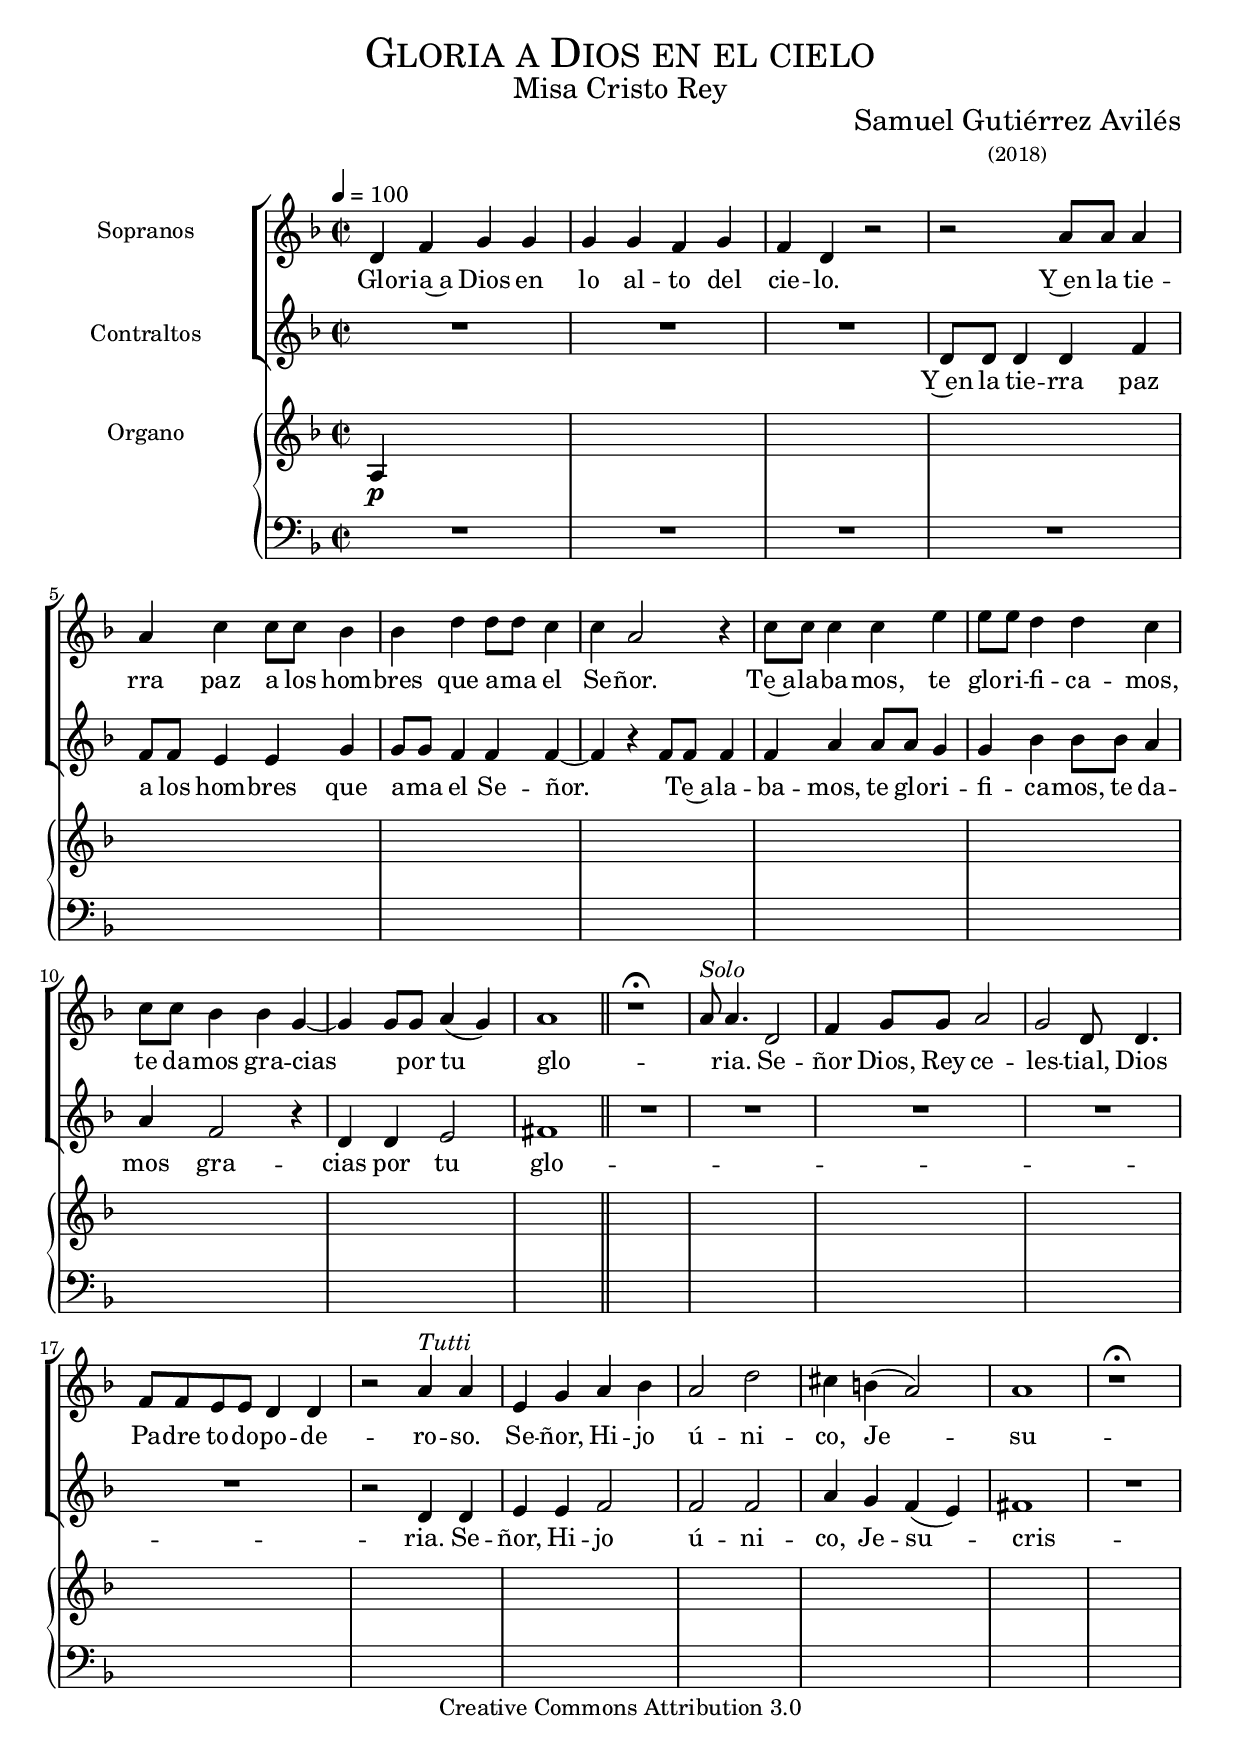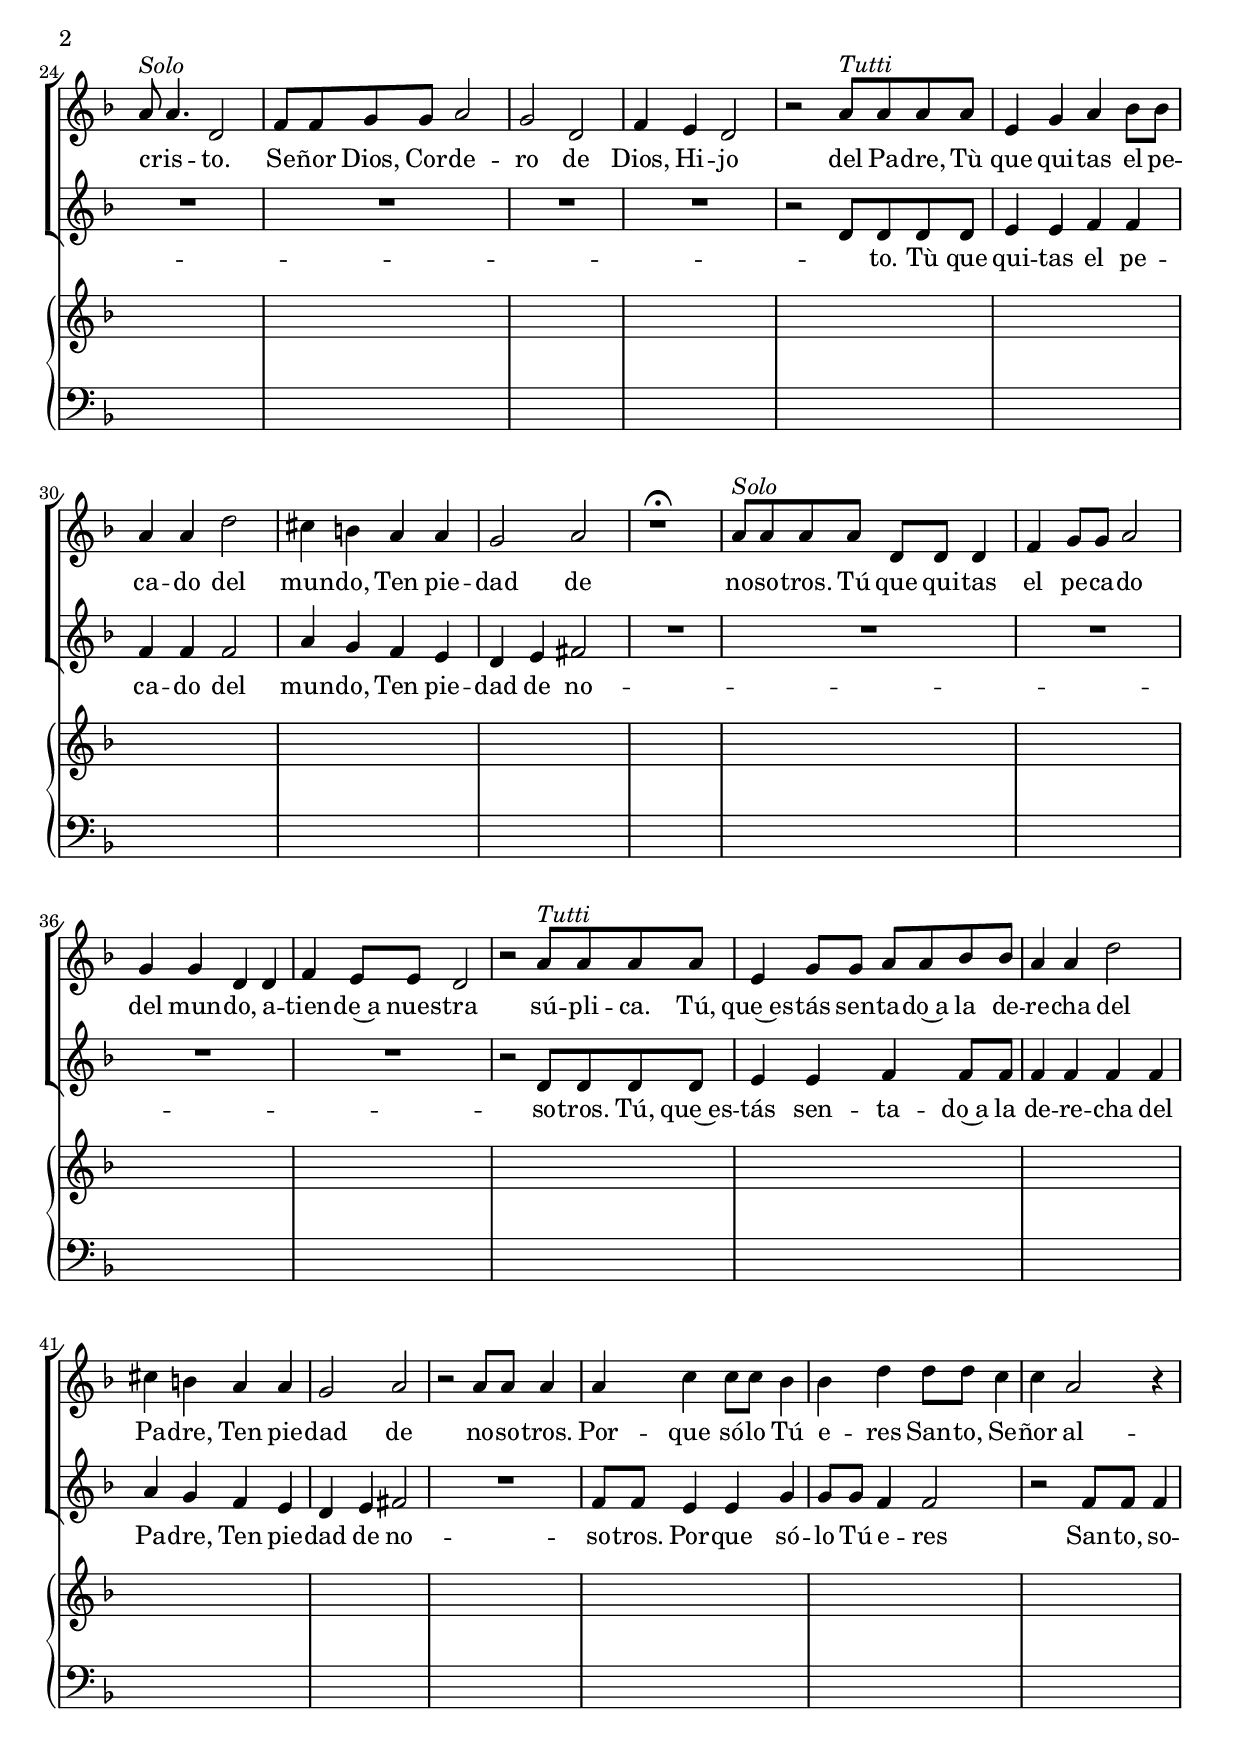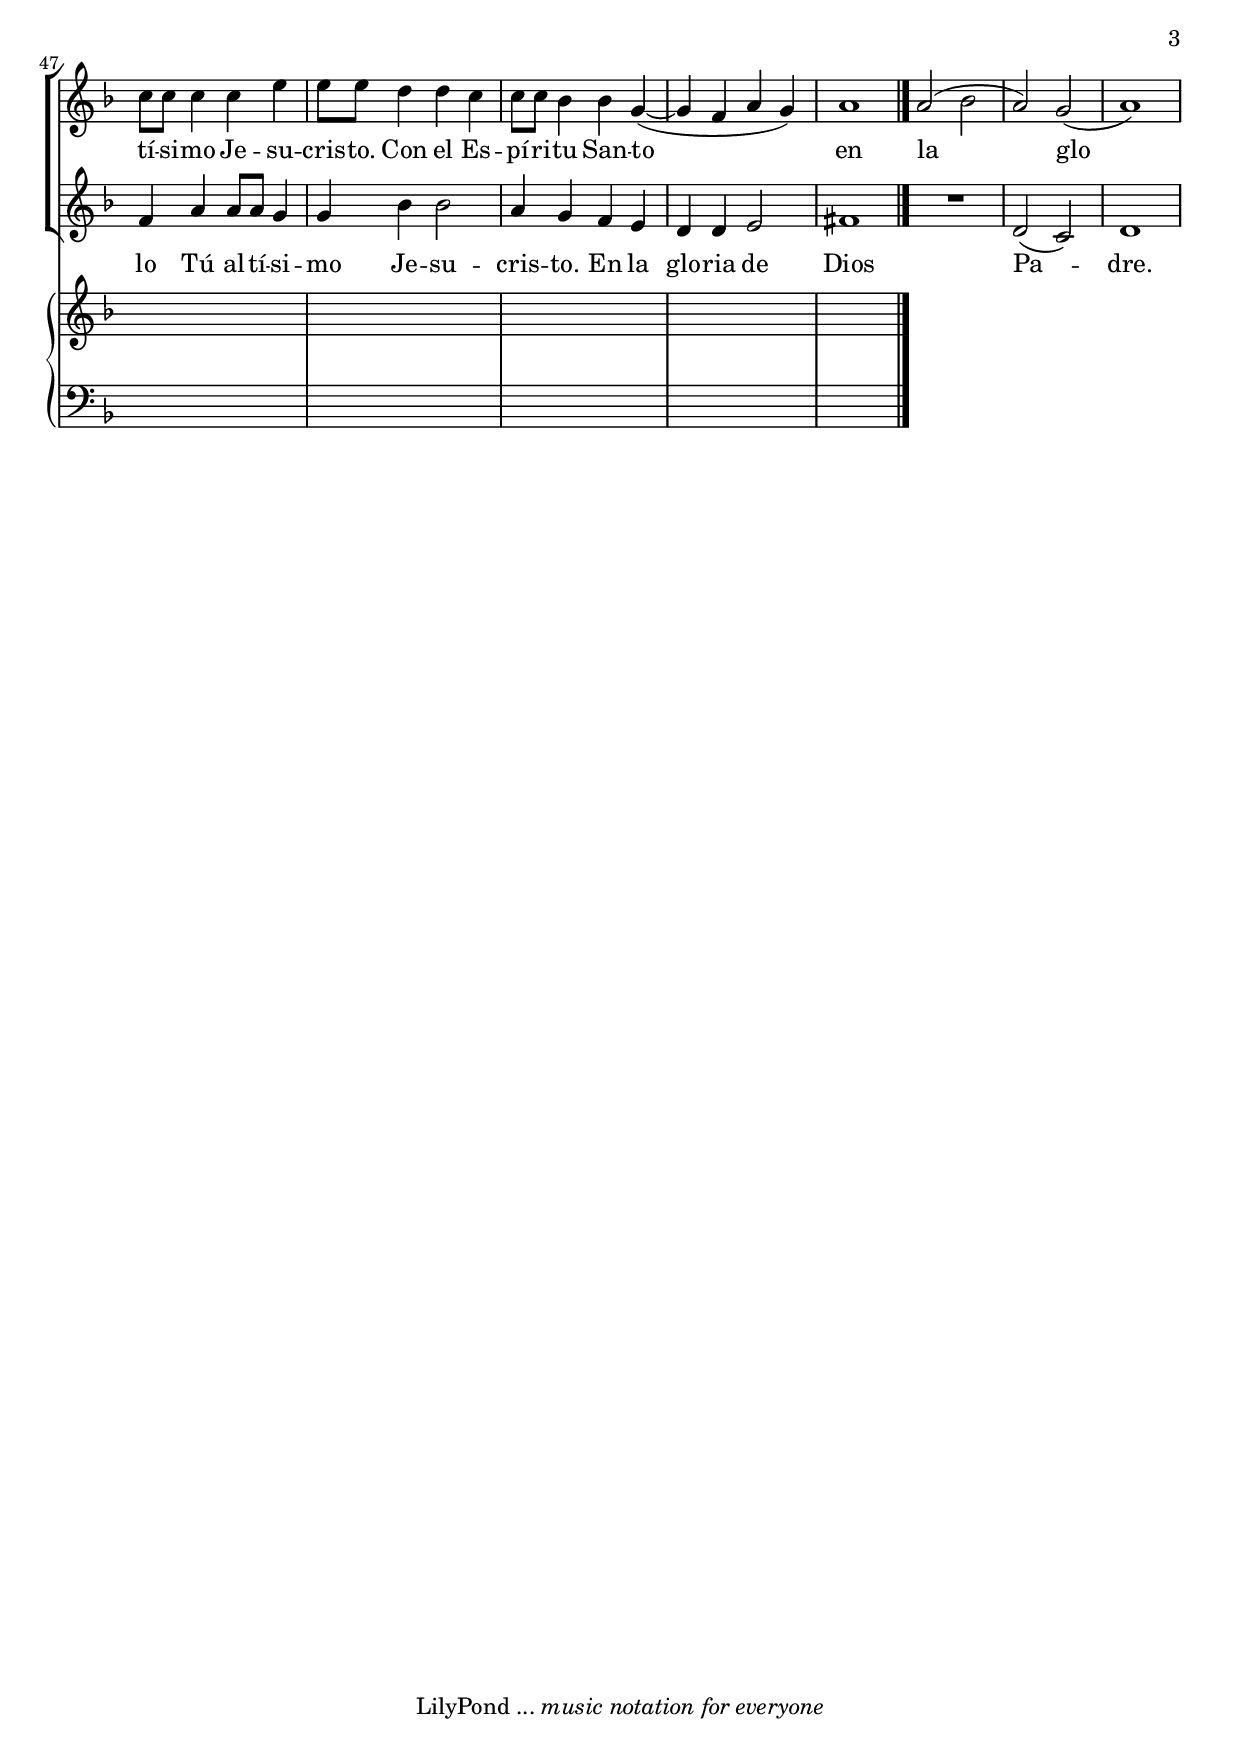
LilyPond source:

 
% ****************************************************************
%	Señor ten piedad v3 - Melodia a modo del renacimiento
%	by serach.sam@
% ****************************************************************
\language "espanol"
\version "2.19.82"

%#(set-global-staff-size 16.4)

% --- Cabecera
\markup { \fill-line { \center-column { \fontsize #5 \smallCaps "Gloria a Dios en el cielo" \fontsize #2 "Misa Cristo Rey" } } }
\markup { \fill-line { " " \center-column { \fontsize #2 "Samuel Gutiérrez Avilés" \small "(2018)" } } }
\header {
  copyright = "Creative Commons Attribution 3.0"
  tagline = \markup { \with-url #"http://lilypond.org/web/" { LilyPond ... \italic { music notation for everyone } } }
  breakbefore = ##t
}

% --- Musica

% --- Parametro globales
global = {
    \tempo 4 = 100
    \key re \minor 
    \time 2/2  
    \skip 1*51
    \bar "|."
}

cantus = \relative do'' {
    re,4 fa sol sol |
    sol4 sol fa sol |
    fa4 re r2 |
    
    r2 la'8 la la4 |
    la4 do4 do8 do sib4 |
    sib4 re re8 re do4 |
    do4 la2 r4 |
    do8 do do4 do4 mi4 |
    mi8 mi re4 re4 do4 |
    do8 do sib4 sib4 sol4~ |
    sol4 sol8 sol la4( sol)
    la1 \bar "||"
    
    r1 \fermata |
    la8^\markup{\italic "Solo"} la4. re,2 |
    fa4 sol8 sol la2 |
    sol2 re8 re4. |
    fa8 fa mi mi re4 re4 |
    r2 la'4^\markup{\italic "Tutti"} la |
    mi sol la sib 
    la2 re2 |
    dos4 si( la2 )
    la1 |
    
    r1 \fermata |
    la8^\markup{\italic "Solo"} la4. re,2 |
    fa8 fa sol8 sol la2 |
    sol2 re2 |
    fa4 mi re2 |
    r2 la'8^\markup{\italic "Tutti"} la la la |
    mi4 sol la sib8 sib
    la4 la4 re2 |
    dos4 si la la
    sol2 la2 |
    
    r1 \fermata |
    la8^\markup{\italic "Solo"} la la la re,8 re re4 |
    fa4 sol8 sol la2 |
    sol4 sol re re |
    fa4 mi8 mi re2 |
    r2 la'8^\markup{\italic "Tutti"} la la la |
    mi4 sol8 sol la la sib sib
    la4 la re2 |
    dos4 si la la
    sol2 la2 |
    
    r2 la8 la la4 |
    la4 do4 do8 do sib4 |
    sib4 re re8 re do4 |
    do4 la2 r4 |
    do8 do do4 do4 mi4 |
    mi8 mi re4 re4 do4 |
    do8 do sib4 sib4 sol4(~ |
    sol4 fa la4 sol)
    la1 |
    
    la2( sib la) sol( la1)

}

altus = \relative do' {
    R1*3 |
    
    re8 re re4 re fa |
    fa8 fa mi4 mi sol |
    sol8 sol fa4 fa fa~ |
    fa4 r fa8 fa fa4 |
    fa4 la4 la8 la sol4 |
    sol4 sib4 sib8 sib la4 |
    la4 fa2 r4 |
    re4 re mi2
    fas1 |
    
    R1*5 |
    r2 re4 re |
    mi4 mi fa2 |
    fa fa2 |
    la4 sol fa( mi4) |
    fas1 |
    
    R1*5 |
    r2 re8 re re re |
    mi4 mi fa fa |
    fa4 fa fa2 |
    la4 sol fa mi4 |
    re4 mi fas2 |
    
    R1*5 |
    r2 re8 re re re |
    mi4 mi fa fa8 fa |
    fa4 fa fa fa |
    la4 sol fa mi4 |
    re4 mi fas2 |
    
    R1 |
    fa8 fa mi4 mi sol |
    sol8 sol fa4 fa2 |
    r2 fa8 fa fa4 |
    fa4 la4 la8 la sol4 |
    sol4 sib4 sib2 |
    la4 sol fa mi |
    re4 re mi2
    fas1 |
    
    R1
    re2( do)
    re1
}

textocantus = \lyricmode{
    Glo -- ria~a Dios en lo al -- to del cie -- lo.
  
    Y~en la tie -- rra paz a los hom -- bres que a -- ma el Se -- ñor.
    Te~a -- la -- ba -- mos, te glo -- ri -- fi -- ca -- mos, te da -- mos gra -- cias _ por tu glo -- _ ria.
    
    Se -- ñor Dios, Rey ce -- les -- tial, Dios Pa -- dre to -- do -- po -- de -- ro -- so.
    Se -- ñor, Hi -- jo ú -- ni -- co, Je -- su -- cris -- _ to.
    
    Se -- ñor Dios, Cor -- de -- ro de Dios, Hi -- jo del Pa -- dre,
    Tù que qui -- tas el pe -- ca -- do del mun -- do, Ten pie -- dad de no -- so -- tros.
    
    Tú que qui -- tas el pe -- ca -- do del mun -- do, a -- tien -- de~a nues -- tra sú -- pli -- ca. 
    Tú, que~es -- tás sen -- ta -- do~a la de -- re -- cha del Pa -- dre, Ten pie -- dad de no -- so -- tros.
    
    Por -- que só -- lo Tú e -- res San -- to, Se -- ñor al -- tí -- si -- mo Je -- su -- cris -- to.
    Con el Es -- pí -- ri -- tu San -- to en la glo _ _ _ _ -- ria.
    
    A -- _ _ mén.
}

textoaltus = \lyricmode{
    Y~en la tie -- rra paz a los hom -- bres que a -- ma el Se -- ñor. _
    Te~a -- la -- ba -- mos, te glo -- ri -- fi -- ca -- mos, te da -- mos gra -- cias por tu glo -- ria.
    
    Se -- ñor, Hi -- jo ú -- ni -- co, Je -- su -- cris -- _ to.
    
    Tù que qui -- tas el pe -- ca -- do del mun -- do, Ten pie -- dad de no -- so -- tros.
    
    Tú, que~es -- tás sen -- ta -- do~a la de -- re -- cha del Pa -- dre, Ten pie -- dad de no -- so -- tros.
    
    Por -- que só -- lo Tú e -- res San -- to, so -- lo Tú al -- tí -- si -- mo Je -- su -- cris -- to.
    En la glo -- ria de Dios Pa -- dre.
    
    A -- _ mén.
}

NotesSop = \relative do' { 
    R1*4
}
NotesAlt = \relative do' { 
    la4\p
}
NotesTer = \relative do { 
    R1*4
}
NotesBas = \relative do { 
    R1*4
}


\score {
<<
    \new ChoirStaff <<
        \new Voice = "soprano" << 
            \set Staff.instrumentName = #"Sopranos"
            \set Staff.midiInstrument = #"choir aahs"
            \set Staff.midiMaximumVolume = #1.5
            \global \cantus 
        >>
        \new Lyrics = "soprano"
        \context Lyrics = "soprano" \lyricsto "soprano" \textocantus

        \new Voice = "alto" << 
            \set Staff.instrumentName = #"Contraltos"
            \set Staff.midiInstrument = #"choir aahs"
            \set Staff.midiMaximumVolume = #1.5
            \global \altus 
        >>
        \new Lyrics = "alto"
        \context Lyrics = "alto" \lyricsto "alto" \textoaltus
    >>
    
    \new PianoStaff <<
        \new Staff <<
            \set Staff.instrumentName = #"Organo"
            \set Staff.midiInstrument = #"church organ"
            \set Staff.midiMaximumVolume = #0.6
            \set Staff.printPartCombineTexts = ##f
            \partcombine
            << \global \NotesSop >>
            << \global \NotesAlt >>
        >>
        \new Staff <<
            \set Staff.midiInstrument = #"church organ"
            \set Staff.midiMaximumVolume = #0.6
            \clef bass
            \set Staff.printPartCombineTexts = ##f
            \partcombine
            << \global \NotesTer >>
            << \global \NotesBas >>
        >>
    >>
>>

    \midi { }
    \layout { }
}

% --- Musica
\paper{
    #(set-default-paper-size "letter")
	indent=3.5\cm
}
